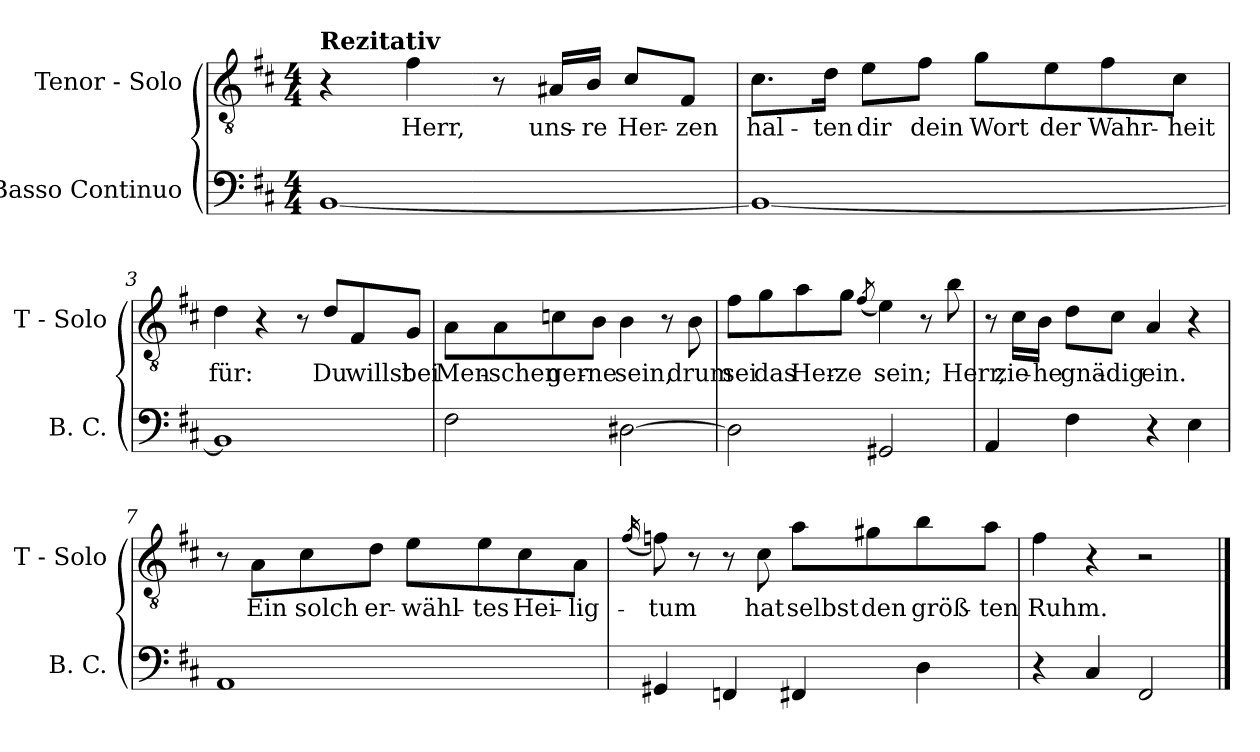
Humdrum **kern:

**kern	**kern	**text
*part2	*part1	*part1
*staff2	*staff1	*staff1
*I"Basso Continuo	*I"Tenor - Solo	*
*I'B. C.	*I'T - Solo	*
*clefF4	*clefGv2	*
*k[f#c#]	*k[f#c#]	*
*M4/4	*M4/4	*
=1	=1	=1
!	!LO:TX:a:B:t=Rezitativ	!
[1BB	4r	.
!	!	!LO:LY:b
.	4f#\	Herr,
.	8r	.
!	!	!LO:LY:b
.	16A#X/LL	uns-
!	!	!LO:LY:b
.	16B/JJ	re
!	!	!LO:LY:b
.	8c#/L	Her-
!	!	!LO:LY:b
.	8F#/J	zen
=2	=2	=2
!	!	!LO:LY:b
1BB_	8.c#\L	hal-
!	!	!LO:LY:b
.	16d\Jk	ten
!	!	!LO:LY:b
.	8e\L	dir
!	!	!LO:LY:b
.	8f#\J	dein
!	!	!LO:LY:b
.	8g\L	Wort
!	!	!LO:LY:b
.	8e\	der
!	!	!LO:LY:b
.	8f#\	Wahr-
!	!	!LO:LY:b
.	8c#\J	heit
!!LO:LB:g=z
=3	=3	=3
!	!	!LO:LY:b
1BB]	4d\	für:
.	4r	.
.	8r	.
!	!	!LO:LY:b
.	8d/L	Du
!	!	!LO:LY:b
.	8F#/	willst
!	!	!LO:LY:b
.	8G/J	bei
=4	=4	=4
!	!	!LO:LY:b
2F#\	8A\L	Men-
!	!	!LO:LY:b
.	8A\	schen
!	!	!LO:LY:b
.	8cn\	ger-
!	!	!LO:LY:b
.	8B\J	ne
!	!	!LO:LY:b
[2D#X\	4B\	sein,
.	8r	.
!	!	!LO:LY:b
.	8B\	drum
!!LO:LB:g=z
=5	=5	=5
!	!	!LO:LY:b
2D#\]	8f#\L	sei
!	!	!LO:LY:b
.	8g\	das
!	!	!LO:LY:b
.	8a\	Her-
!	!	!LO:LY:b
.	8g\J	ze
.	(8qf#/	.
!	!	!LO:LY:b
2GG#X/	4e\)	sein;
.	8r	.
!	!	!LO:LY:b
.	8b\	Herr,
=6	=6	=6
4AA/	8r	.
!	!	!LO:LY:b
.	16c#\LL	zie-
!	!	!LO:LY:b
.	16B\JJ	he
!	!	!LO:LY:b
4F#\	8d\L	gnä-
!	!	!LO:LY:b
.	8c#\J	dig
!	!	!LO:LY:b
4r	4A/	ein.
4E\	4r	.
!!LO:LB:g=z
=7	=7	=7
1AA	8r	.
!	!	!LO:LY:b
.	8A\L	Ein
!	!	!LO:LY:b
.	8c#\	solch
!	!	!LO:LY:b
.	8d\J	er-
!	!	!LO:LY:b
.	8e\L	wähl-
!	!	!LO:LY:b
.	8e\	tes
!	!	!LO:LY:b
.	8c#\	Hei-
!	!	!LO:LY:b
.	8A\J	lig-
=8	=8	=8
.	(16qf#/	.
!	!	!LO:LY:b
4GG#X/	8fn\)	tum
.	8r	.
4FFn/	8r	.
!	!	!LO:LY:b
.	8c#\	hat
!	!	!LO:LY:b
4FF#X/	8a\L	selbst
!	!	!LO:LY:b
.	8g#X\	den
!	!	!LO:LY:b
4D\	8b\	größ-
!	!	!LO:LY:b
.	8a\J	ten
=9	=9	=9
!	!	!LO:LY:b
4r	4f#\	Ruhm.
4C#/	4r	.
2FF#/	2r	.
==	==	==
*-	*-	*-
